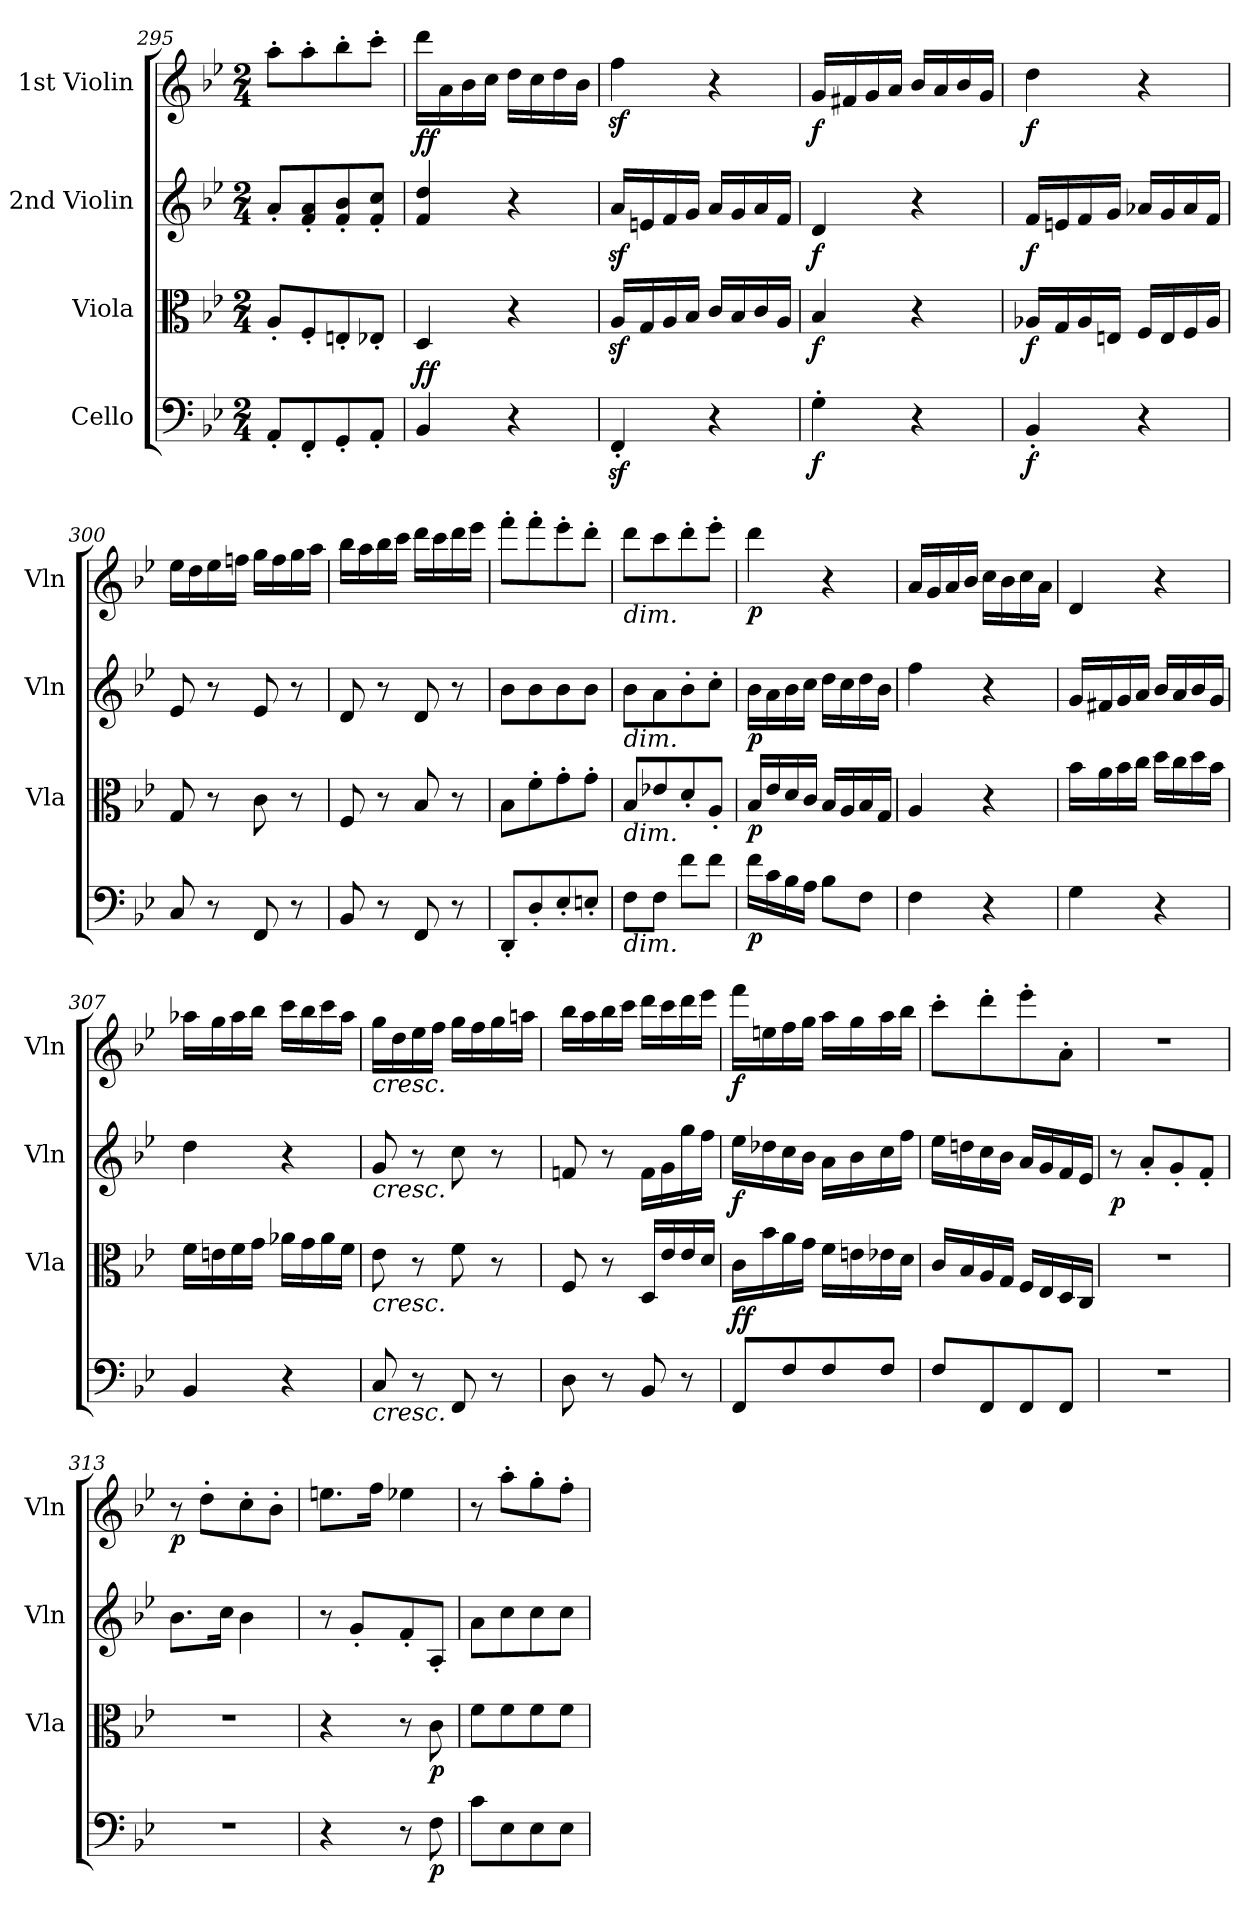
**kern	**dynam	**kern	**dynam	**kern	**dynam	**kern	**dynam
*part4	*part4	*part3	*part3	*part2	*part2	*part1	*part1
*staff4	*staff4	*staff3	*staff3	*staff2	*staff2	*staff1	*staff1
*I"Cello	*	*I"Viola	*	*I"2nd Violin	*	*I"1st Violin	*
*	*	*I'Vla	*	*I'Vln	*	*I'Vln	*
*clefF4	*	*clefC3	*	*clefG2	*	*clefG2	*
*k[b-e-]	*	*k[b-e-]	*	*k[b-e-]	*	*k[b-e-]	*
*B-:	*	*B-:	*	*B-:	*	*B-:	*
*M2/4	*	*M2/4	*	*M2/4	*	*M2/4	*
=295	=295	=295	=295	=295	=295	=295	=295
8AA'/L	.	8A'/L	.	8a'/L	.	8aa'\L	.
8FF'/	.	8F'/	.	8f/' 8a/'	.	8aa'\	.
8GG'/	.	8En'/	.	8f/' 8b-/'	.	8bb-'\	.
8AA'/J	.	8E-X'/J	.	8f/' 8cc/'J	.	8ccc'\J	.
=296	=296	=296	=296	=296	=296	=296	=296
!	!LO:DY:b	!	!	!	!	!	!
!	!LO:DY:n=1:a	!	!	!	!LO:DY:b	!	!
!	!	!	!	!	!LO:DY:n=1:a	!	!
4BB-/	f f	4D/	.	4f/ 4dd/	f f	16ddd\LL	.
.	.	.	.	.	.	16a\	.
.	.	.	.	.	.	16b-\	.
.	.	.	.	.	.	16cc\JJ	.
4r	.	4r	.	4r	.	16dd\LL	.
.	.	.	.	.	.	16cc\	.
.	.	.	.	.	.	16dd\	.
.	.	.	.	.	.	16b-\JJ	.
=297	=297	=297	=297	=297	=297	=297	=297
4FFz<'/	.	16Az</LL	.	16az</LL	.	4ffz<\	.
.	.	16G/	.	16en/	.	.	.
.	.	16A/	.	16f/	.	.	.
.	.	16B-/JJ	.	16g/JJ	.	.	.
4r	.	16c/LL	.	16a/LL	.	4r	.
.	.	16B-/	.	16g/	.	.	.
.	.	16c/	.	16a/	.	.	.
.	.	16A/JJ	.	16f/JJ	.	.	.
=298	=298	=298	=298	=298	=298	=298	=298
!	!LO:DY:b	!	!LO:DY:b	!	!LO:DY:b	!	!LO:DY:b
4G'\	f	4B-/	f	4d/	f	16g/LL	f
.	.	.	.	.	.	16f#X/	.
.	.	.	.	.	.	16g/	.
.	.	.	.	.	.	16a/JJ	.
4r	.	4r	.	4r	.	16b-/LL	.
.	.	.	.	.	.	16a/	.
.	.	.	.	.	.	16b-/	.
.	.	.	.	.	.	16g/JJ	.
=299	=299	=299	=299	=299	=299	=299	=299
!	!LO:DY:b	!	!LO:DY:b	!	!LO:DY:b	!	!LO:DY:b
4BB-'/	f	16A-X/LL	f	16f/LL	f	4dd\	f
.	.	16G/	.	16en/	.	.	.
.	.	16A-/	.	16f/	.	.	.
.	.	16En/JJ	.	16g/JJ	.	.	.
4r	.	16F/LL	.	16a-X/LL	.	4r	.
.	.	16E/	.	16g/	.	.	.
.	.	16F/	.	16a-/	.	.	.
.	.	16A-/JJ	.	16f/JJ	.	.	.
=300	=300	=300	=300	=300	=300	=300	=300
8C/	.	8G/	.	8e-/	.	16ee-\LL	.
.	.	.	.	.	.	16dd\	.
8r	.	8r	.	8r	.	16ee-\	.
.	.	.	.	.	.	16ffn\JJ	.
8FF/	.	8c\	.	8e-/	.	16gg\LL	.
.	.	.	.	.	.	16ff\	.
8r	.	8r	.	8r	.	16gg\	.
.	.	.	.	.	.	16aa\JJ	.
=301	=301	=301	=301	=301	=301	=301	=301
8BB-/	.	8F/	.	8d/	.	16bb-\LL	.
.	.	.	.	.	.	16aa\	.
8r	.	8r	.	8r	.	16bb-\	.
.	.	.	.	.	.	16ccc\JJ	.
8FF/	.	8B-/	.	8d/	.	16ddd\LL	.
.	.	.	.	.	.	16ccc\	.
8r	.	8r	.	8r	.	16ddd\	.
.	.	.	.	.	.	16eee-\JJ	.
=302	=302	=302	=302	=302	=302	=302	=302
8DD'/L	.	8B-\L	.	8b-\L	.	8fff'\L	.
8D'/	.	8f'\	.	8b-\	.	8fff'\	.
8E-'/	.	8g'\	.	8b-\	.	8eee-'\	.
8En'/J	.	8g'\J	.	8b-\J	.	8ddd'\J	.
=303	=303	=303	=303	=303	=303	=303	=303
!	!	!	!	!	!	!LO:TX:b:i:t=dim.	!
!	!	!	!	!LO:TX:b:i:t=dim.	!	!	!
!	!	!LO:TX:b:i:t=dim.	!	!	!	!	!
!LO:TX:b:i:t=dim.	!	!	!	!	!	!	!
8F\L	.	8B-/L	.	8b-\L	.	8ddd\L	.
8F\J	.	8e-X/	.	8a\	.	8ccc\	.
8f\L	.	8d'/	.	8b-'\	.	8ddd'\	.
8f\J	.	8A'/J	.	8cc'\J	.	8eee-'\J	.
=304	=304	=304	=304	=304	=304	=304	=304
!	!LO:DY:b	!	!LO:DY:b	!	!LO:DY:b	!	!LO:DY:b
16f\LL	p	16B-/LL	p	16b-\LL	p	4ddd\	p
16c\	.	16e-/	.	16a\	.	.	.
16B-\	.	16d/	.	16b-\	.	.	.
16A\JJ	.	16c/JJ	.	16cc\JJ	.	.	.
8B-\L	.	16B-/LL	.	16dd\LL	.	4r	.
.	.	16A/	.	16cc\	.	.	.
8F\J	.	16B-/	.	16dd\	.	.	.
.	.	16G/JJ	.	16b-\JJ	.	.	.
=305	=305	=305	=305	=305	=305	=305	=305
4F\	.	4A/	.	4ff\	.	16a/LL	.
.	.	.	.	.	.	16g/	.
.	.	.	.	.	.	16a/	.
.	.	.	.	.	.	16b-/JJ	.
4r	.	4r	.	4r	.	16cc\LL	.
.	.	.	.	.	.	16b-\	.
.	.	.	.	.	.	16cc\	.
.	.	.	.	.	.	16a\JJ	.
=306	=306	=306	=306	=306	=306	=306	=306
4G\	.	16b-\LL	.	16g/LL	.	4d/	.
.	.	16a\	.	16f#X/	.	.	.
.	.	16b-\	.	16g/	.	.	.
.	.	16cc\JJ	.	16a/JJ	.	.	.
4r	.	16dd\LL	.	16b-/LL	.	4r	.
.	.	16cc\	.	16a/	.	.	.
.	.	16dd\	.	16b-/	.	.	.
.	.	16b-\JJ	.	16g/JJ	.	.	.
=307	=307	=307	=307	=307	=307	=307	=307
4BB-/	.	16f\LL	.	4dd\	.	16aa-X\LL	.
.	.	16en\	.	.	.	16gg\	.
.	.	16f\	.	.	.	16aa-\	.
.	.	16g\JJ	.	.	.	16bb-\JJ	.
4r	.	16a-X\LL	.	4r	.	16ccc\LL	.
.	.	16g\	.	.	.	16bb-\	.
.	.	16a-\	.	.	.	16ccc\	.
.	.	16f\JJ	.	.	.	16aa-\JJ	.
=308	=308	=308	=308	=308	=308	=308	=308
!	!	!	!	!	!	!LO:TX:b:i:t=cresc.	!
!	!	!	!	!LO:TX:b:i:t=cresc.	!	!	!
!	!	!LO:TX:b:i:t=cresc.	!	!	!	!	!
!LO:TX:b:i:t=cresc.	!	!	!	!	!	!	!
8C/	.	8e-\	.	8g/	.	16gg\LL	.
.	.	.	.	.	.	16dd\	.
8r	.	8r	.	8r	.	16ee-\	.
.	.	.	.	.	.	16ff\JJ	.
8FF/	.	8f\	.	8cc\	.	16gg\LL	.
.	.	.	.	.	.	16ff\	.
8r	.	8r	.	8r	.	16gg\	.
.	.	.	.	.	.	16aan\JJ	.
=309	=309	=309	=309	=309	=309	=309	=309
8D\	.	8F/	.	8fn/	.	16bb-\LL	.
.	.	.	.	.	.	16aa\	.
8r	.	8r	.	8r	.	16bb-\	.
.	.	.	.	.	.	16ccc\JJ	.
8BB-/	.	16D/LL	.	16f\LL	.	16ddd\LL	.
.	.	16e-/	.	16g\	.	16ccc\	.
8r	.	16e-/	.	16gg\	.	16ddd\	.
.	.	16d/JJ	.	16ff\JJ	.	16eee-\JJ	.
=310	=310	=310	=310	=310	=310	=310	=310
!	!LO:DY:a	!	!	!	!	!	!
!	!LO:DY:n=1:b	!	!	!	!LO:DY:b	!	!LO:DY:b
8FF/L	f f	16c\LL	.	16ee-\LL	f	16fff\LL	f
.	.	16b-\	.	16dd-X\	.	16een\	.
8F/	.	16a\	.	16cc\	.	16ff\	.
.	.	16g\JJ	.	16b-\JJ	.	16gg\JJ	.
8F/	.	16f\LL	.	16a\LL	.	16aa\LL	.
.	.	16en\	.	16b-\	.	16gg\	.
8F/J	.	16e-X\	.	16cc\	.	16aa\	.
.	.	16d\JJ	.	16ff\JJ	.	16bb-\JJ	.
=311	=311	=311	=311	=311	=311	=311	=311
8F/L	.	16c/LL	.	16ee-\LL	.	8ccc'\L	.
.	.	16B-/	.	16ddn\	.	.	.
8FF/	.	16A/	.	16cc\	.	8ddd'\	.
.	.	16G/JJ	.	16b-\JJ	.	.	.
8FF/	.	16F/LL	.	16a/LL	.	8eee-'\	.
.	.	16E-/	.	16g/	.	.	.
8FF/J	.	16D/	.	16f/	.	8a'\J	.
.	.	16C/JJ	.	16e-/JJ	.	.	.
=312	=312	=312	=312	=312	=312	=312	=312
!	!	!	!	!	!LO:DY:b	!	!
2r	.	2r	.	8r	p	2r	.
.	.	.	.	8a'/L	.	.	.
.	.	.	.	8g'/	.	.	.
.	.	.	.	8f'/J	.	.	.
=313	=313	=313	=313	=313	=313	=313	=313
!	!	!	!	!	!	!	!LO:DY:b
2r	.	2r	.	8.b-\L	.	8r	p
.	.	.	.	.	.	8dd'\L	.
.	.	.	.	16cc\Jk	.	.	.
.	.	.	.	4b-\	.	8cc'\	.
.	.	.	.	.	.	8b-'\J	.
=314	=314	=314	=314	=314	=314	=314	=314
4r	.	4r	.	8r	.	8.een\L	.
.	.	.	.	8g'/L	.	.	.
.	.	.	.	.	.	16ff\Jk	.
8r	.	8r	.	8f'/	.	4ee-X\	.
!	!LO:DY:b	!	!LO:DY:b	!	!	!	!
8F\	p	8c\	p	8A'/J	.	.	.
=315	=315	=315	=315	=315	=315	=315	=315
8c\L	.	8f\L	.	8a\L	.	8r	.
8E-\	.	8f\	.	8cc\	.	8aa'\L	.
8E-\	.	8f\	.	8cc\	.	8gg'\	.
8E-\J	.	8f\J	.	8cc\J	.	8ff'\J	.
=	=	=	=	=	=	=	=
*-	*-	*-	*-	*-	*-	*-	*-
